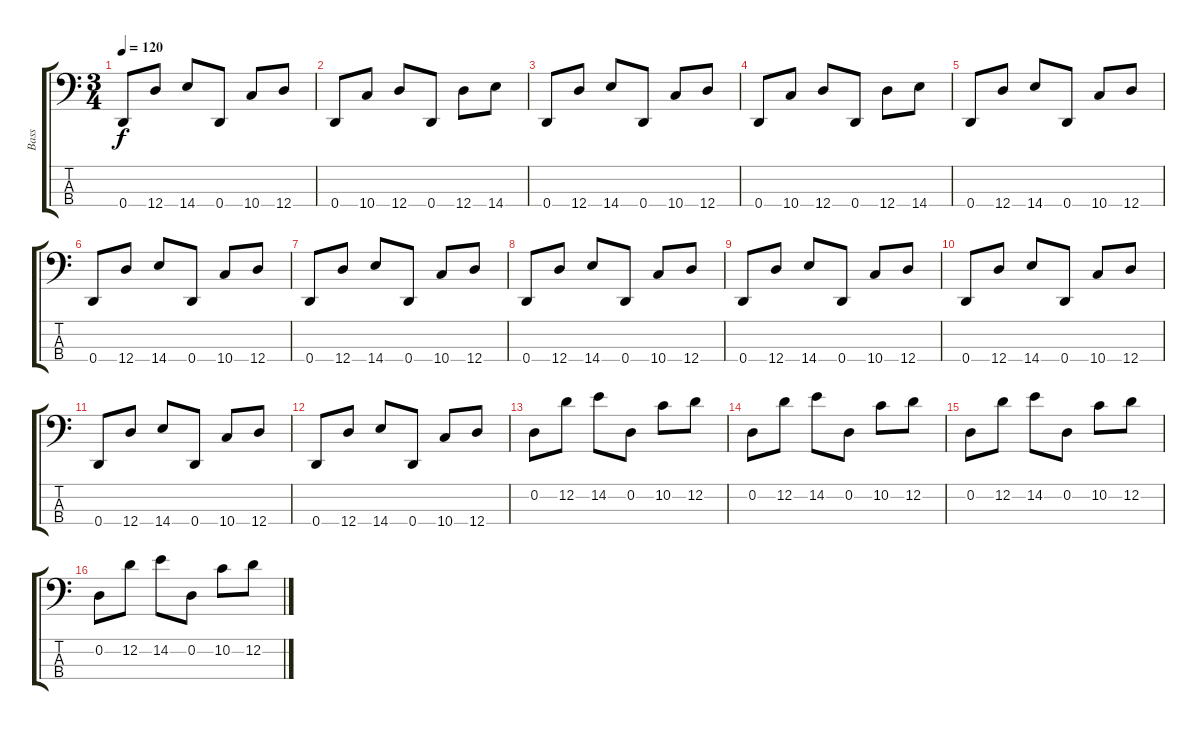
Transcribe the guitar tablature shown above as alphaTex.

\track ("Bass" "Bass") {instrument slapbass2}
\staff {score tabs}
\tuning (G2 D2 A1 D1) {hide}
\ts (3 4)
\tempo 120
\clef f4
\ks c
0.4.8{dy f} 12.4.8 14.4.8 0.4.8 10.4.8 12.4.8 |
0.4.8 10.4.8 12.4.8 0.4.8 12.4.8 14.4.8 |
0.4.8 12.4.8 14.4.8 0.4.8 10.4.8 12.4.8 |
0.4.8 10.4.8 12.4.8 0.4.8 12.4.8 14.4.8 |
0.4.8 12.4.8 14.4.8 0.4.8 10.4.8 12.4.8 |
0.4.8 12.4.8 14.4.8 0.4.8 10.4.8 12.4.8 |
0.4.8 12.4.8 14.4.8 0.4.8 10.4.8 12.4.8 |
0.4.8 12.4.8 14.4.8 0.4.8 10.4.8 12.4.8 |
0.4.8 12.4.8 14.4.8 0.4.8 10.4.8 12.4.8 |
0.4.8 12.4.8 14.4.8 0.4.8 10.4.8 12.4.8 |
0.4.8 12.4.8 14.4.8 0.4.8 10.4.8 12.4.8 |
0.4.8 12.4.8 14.4.8 0.4.8 10.4.8 12.4.8 |
0.2.8 12.2.8 14.2.8 0.2.8 10.2.8 12.2.8 |
0.2.8 12.2.8 14.2.8 0.2.8 10.2.8 12.2.8 |
0.2.8 12.2.8 14.2.8 0.2.8 10.2.8 12.2.8 |
0.2.8 12.2.8 14.2.8 0.2.8 10.2.8 12.2.8
